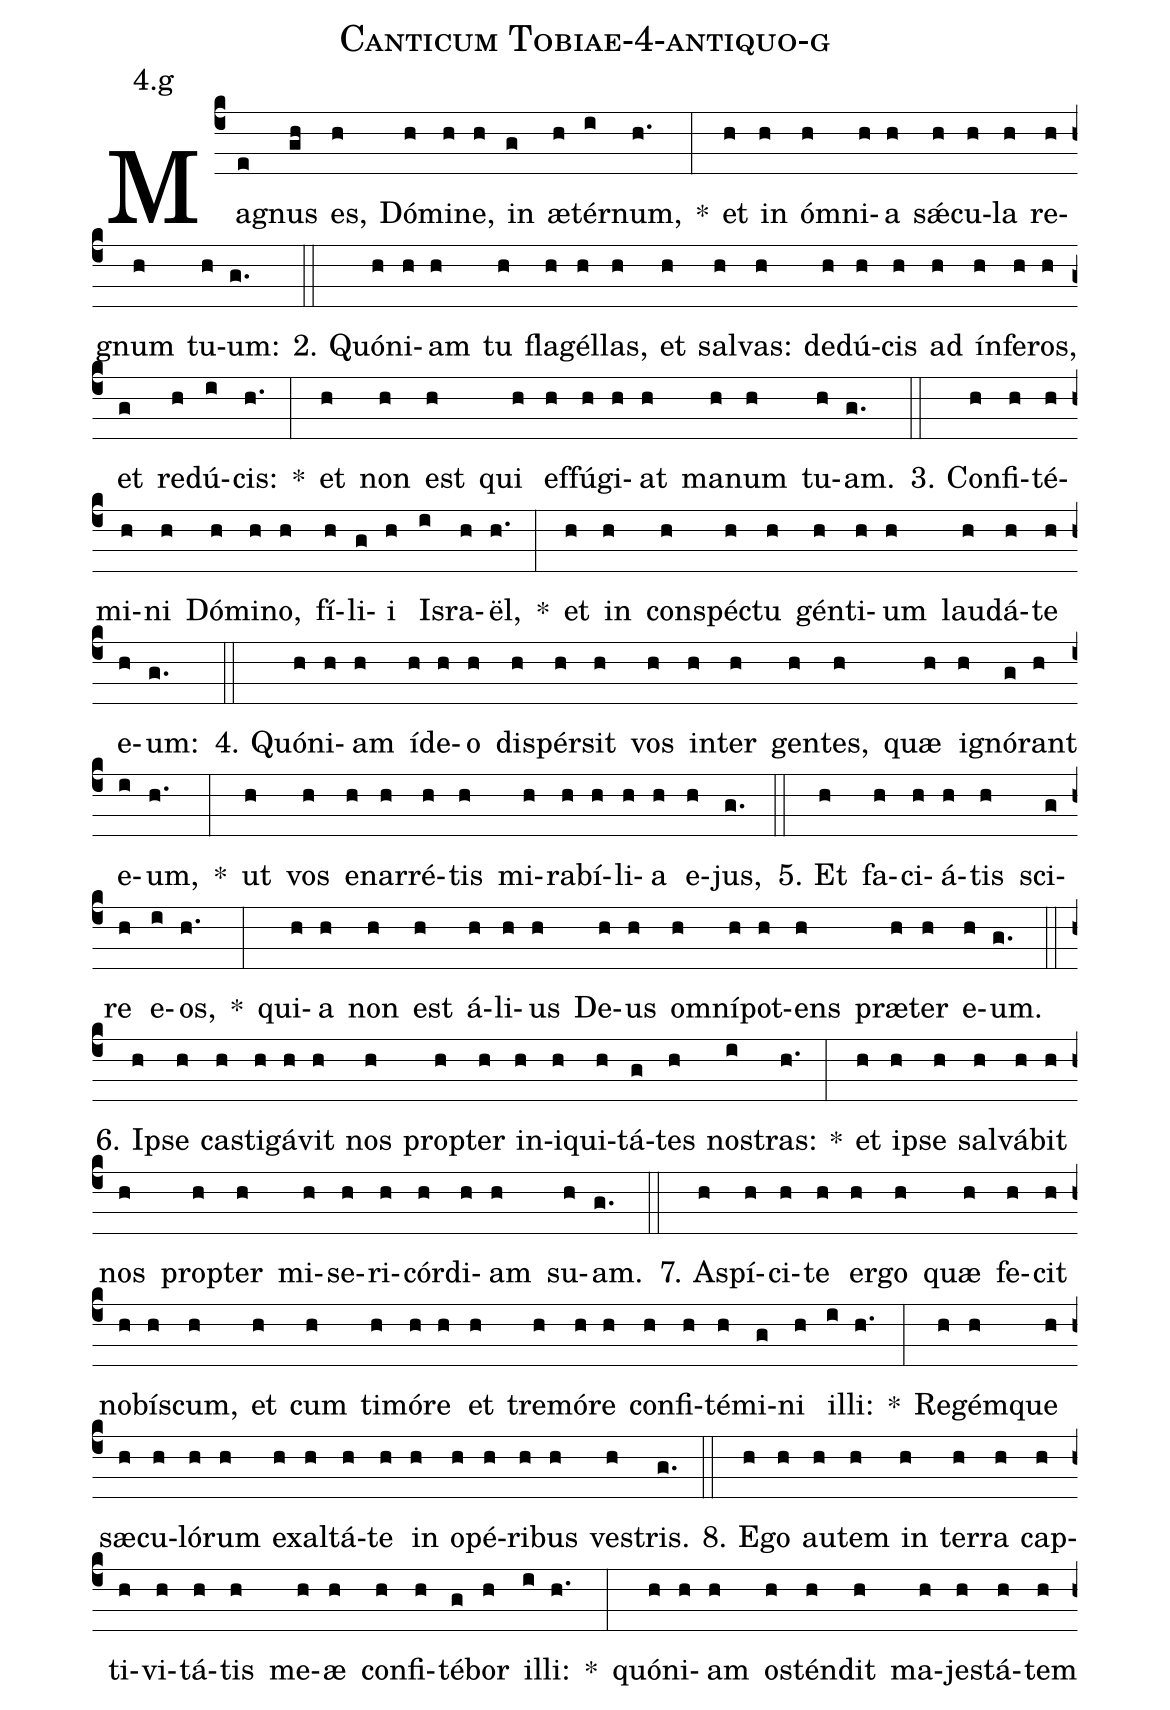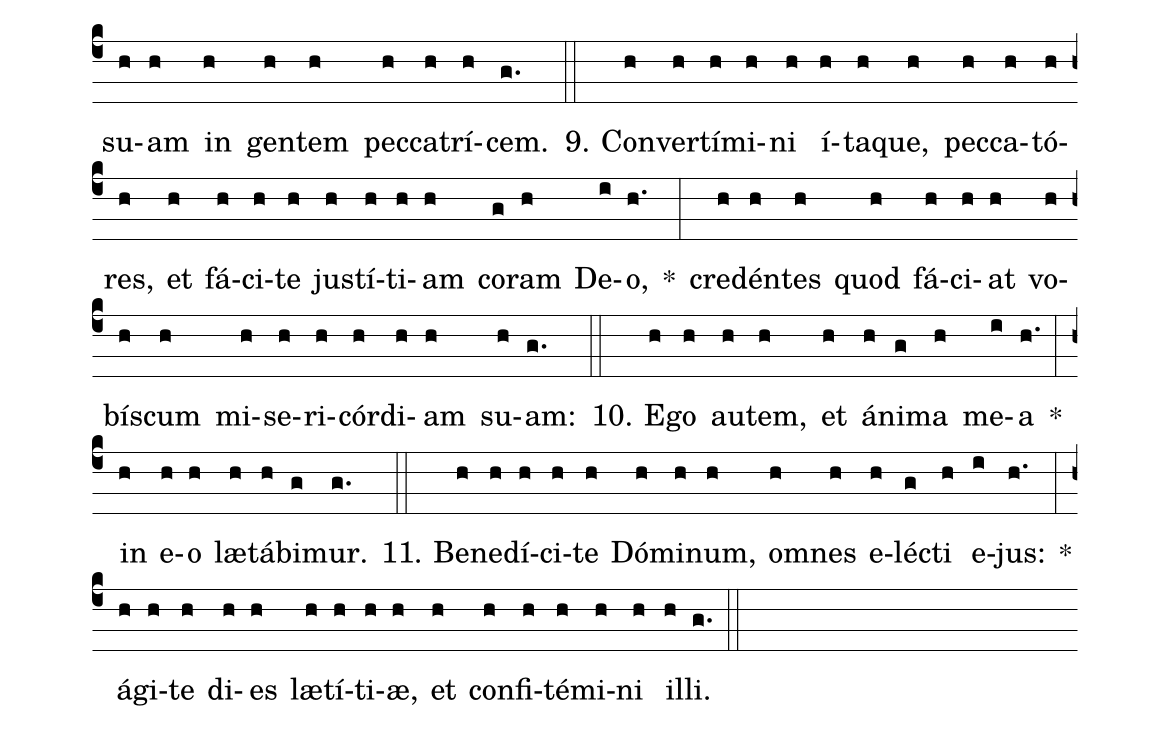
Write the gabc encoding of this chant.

name: Canticum Tobiae-4-antiquo-g;
annotation: 4.g;
%%
(c4)Ma(e)gnus(gh) es,(h) Dó(h)mi(h)ne,(h) in(g) æ(h)tér(i)num,(h.) *(:) et(h) in(h) óm(h)ni(h)a(h) sǽ(h)cu(h)la(h) re(h)gnum(h) tu(h)um:(g.) (::)
2. Quón(h)i(h)am(h) tu(h) fla(h)gél(h)las,(h) et(h) sal(h)vas:(h) de(h)dú(h)cis(h) ad(h) ín(h)fe(h)ros,(h) et(g) re(h)dú(i)cis:(h.) *(:) et(h) non(h) est(h) qui(h) ef(h)fú(h)gi(h)at(h) ma(h)num(h) tu(h)am.(g.) (::)
3. Con(h)fi(h)té(h)mi(h)ni(h) Dó(h)mi(h)no,(h) fí(h)li(g)i(h) Is(i)ra(h)ël,(h.) *(:) et(h) in(h) con(h)spéc(h)tu(h) gén(h)ti(h)um(h) lau(h)dá(h)te(h) e(h)um:(g.) (::)
4. Quón(h)i(h)am(h) íd(h)e(h)o(h) di(h)spér(h)sit(h) vos(h) in(h)ter(h) gen(h)tes,(h) quæ(h) i(h)gnó(g)rant(h) e(i)um,(h.) *(:) ut(h) vos(h) e(h)nar(h)ré(h)tis(h) mi(h)ra(h)bí(h)li(h)a(h) e(h)jus,(g.) (::)
5. Et(h) fa(h)ci(h)á(h)tis(h) sci(g)re(h) e(i)os,(h.) *(:) qui(h)a(h) non(h) est(h) á(h)li(h)us(h) De(h)us(h) om(h)ní(h)pot(h)ens(h) præ(h)ter(h) e(h)um.(g.) (::)
6. Ip(h)se(h) cas(h)ti(h)gá(h)vit(h) nos(h) prop(h)ter(h) in(h)i(h)qui(h)tá(g)tes(h) nos(i)tras:(h.) *(:) et(h) ip(h)se(h) sal(h)vá(h)bit(h) nos(h) prop(h)ter(h) mi(h)se(h)ri(h)cór(h)di(h)am(h) su(h)am.(g.) (::)
7. A(h)spí(h)ci(h)te(h) er(h)go(h) quæ(h) fe(h)cit(h) no(h)bís(h)cum,(h) et(h) cum(h) ti(h)mó(h)re(h) et(h) tre(h)mó(h)re(h) con(h)fi(h)té(h)mi(g)ni(h) il(i)li:(h.) *(:) Re(h)gém(h)que(h) sæ(h)cu(h)ló(h)rum(h) ex(h)al(h)tá(h)te(h) in(h) o(h)pé(h)ri(h)bus(h) ves(h)tris.(g.) (::)
8. E(h)go(h) au(h)tem(h) in(h) ter(h)ra(h) cap(h)ti(h)vi(h)tá(h)tis(h) me(h)æ(h) con(h)fi(h)té(g)bor(h) il(i)li:(h.) *(:) quón(h)i(h)am(h) os(h)tén(h)dit(h) ma(h)jes(h)tá(h)tem(h) su(h)am(h) in(h) gen(h)tem(h) pec(h)ca(h)trí(h)cem.(g.) (::)
9. Con(h)ver(h)tí(h)mi(h)ni(h) í(h)ta(h)que,(h) pec(h)ca(h)tó(h)res,(h) et(h) fá(h)ci(h)te(h) jus(h)tí(h)ti(h)am(h) co(g)ram(h) De(i)o,(h.) *(:) cre(h)dén(h)tes(h) quod(h) fá(h)ci(h)at(h) vo(h)bís(h)cum(h) mi(h)se(h)ri(h)cór(h)di(h)am(h) su(h)am:(g.) (::)
10. E(h)go(h) au(h)tem,(h) et(h) á(h)ni(g)ma(h) me(i)a(h.) *(:) in(h) e(h)o(h) læ(h)tá(h)bi(g)mur.(g.) (::)
11. Be(h)ne(h)dí(h)ci(h)te(h) Dó(h)mi(h)num,(h) om(h)nes(h) e(h)léc(g)ti(h) e(i)jus:(h.) *(:) á(h)gi(h)te(h) di(h)es(h) læ(h)tí(h)ti(h)æ,(h) et(h) con(h)fi(h)té(h)mi(h)ni(h) il(h)li.(g.) (::)
